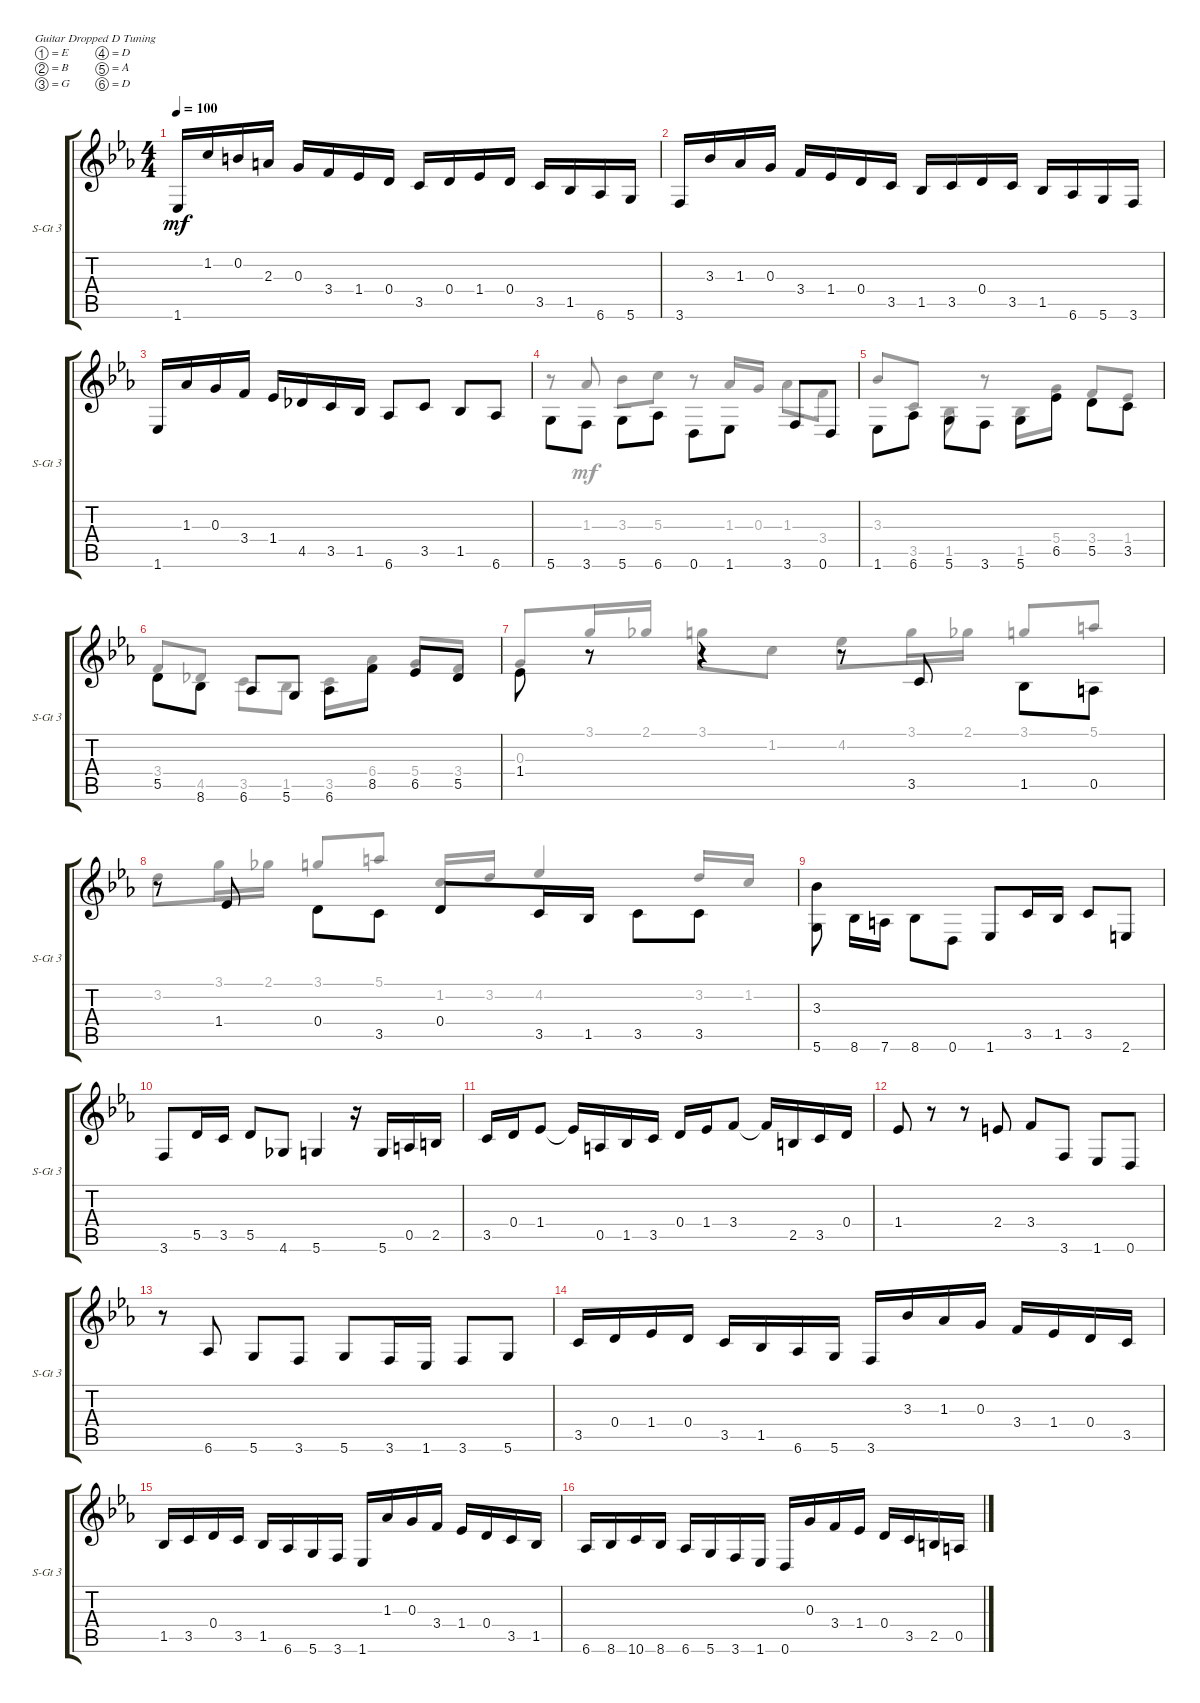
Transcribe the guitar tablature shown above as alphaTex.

\defaultSystemsLayout 4
\bracketExtendMode groupsimilarinstruments
\useSystemSignSeparator
\singleTrackTrackNamePolicy allsystems
\multiTrackTrackNamePolicy allsystems
\firstSystemTrackNameOrientation horizontal
\otherSystemsTrackNameOrientation horizontal
\track ("Steel Guitar 3" "S-Gt 3") {instrument acousticguitarsteel}
\staff {score tabs}
\tuning (E4 B3 G3 D3 A2 D2)
\voice
\ts (4 4)
\tempo 100
\clef g2
\ks cminor
1.6.16{dy mf} 1.2.16 0.2.16 2.3.16{beam split} 0.3.16 3.4.16 1.4.16 0.4.16 3.5.16 0.4.16 1.4.16 0.4.16{beam split} 3.5.16 1.5.16 6.6.16 5.6.16 |
3.6.16 3.3.16 1.3.16 0.3.16{beam split} 3.4.16 1.4.16 0.4.16 3.5.16 1.5.16 3.5.16 0.4.16 3.5.16{beam split} 1.5.16 6.6.16 5.6.16 3.6.16 |
1.6.16 1.3.16 0.3.16 3.4.16{beam split} 1.4.16 4.5.16 3.5.16 1.5.16 6.6.8 3.5.8 1.5.8 6.6.8 |
5.6.8 3.6.8{beam invert} 5.6.8{beam invert} 6.6.8{beam invert} 0.6.8 1.6.8{beam invert} 3.6.8 0.6.8 |
1.6.8 6.6.8{beam invert} 5.6.8{beam invert} 3.6.8{beam invert} 5.6.8 6.5.8{beam invert} 5.5.8{beam invert} 3.5.8{beam invert} |
5.5.8 8.6.8{beam invert} 6.6.8 5.6.8 6.6.8 8.5.8{beam invert} 6.5.8 5.5.8 |
1.4.8{beam invert} r.8 r.4 r.8 3.5.8 1.5.8 0.5.8{beam invert} |
r.8 1.4.8 0.4.8 3.5.8{beam invert} 0.4.8 3.5.16 1.5.16 3.5.8 3.5.8{beam invert} |
(5.6 3.3).8{beam invert beam split} 8.6.16 7.6.16{beam invert} 8.6.8 0.6.8{beam invert} 1.6.8 3.5.16 1.5.16 3.5.8 2.6.8 |
3.6.8 5.5.16 3.5.16 5.5.8 4.6.8 5.6.4{beam split} r.16{beam split} 5.6.16 0.5.16 2.5.16 |
3.5.16 0.4.16 1.4.8{beam split} 1.4{t}.16 0.5.16 1.5.16 3.5.16 0.4.16 1.4.16 3.4.8{beam split} 3.4{t}.16 2.5.16 3.5.16 0.4.16 |
1.4.8{beam split} r.8{beam split} r.8 2.4.8 3.4.8 3.6.8 1.6.8 0.6.8 |
r.8 6.6.8 5.6.8 3.6.8 5.6.8 3.6.16 1.6.16 3.6.8 5.6.8 |
3.5.16 0.4.16 1.4.16 0.4.16{beam split} 3.5.16 1.5.16 6.6.16 5.6.16 3.6.16 3.3.16 1.3.16 0.3.16{beam split} 3.4.16 1.4.16 0.4.16 3.5.16 |
1.5.16 3.5.16 0.4.16 3.5.16{beam split} 1.5.16 6.6.16 5.6.16 3.6.16 1.6.16 1.3.16 0.3.16 3.4.16{beam split} 1.4.16 0.4.16 3.5.16 1.5.16 |
6.6.16 8.6.16 10.6.16 8.6.16{beam split} 6.6.16 5.6.16 3.6.16 1.6.16 0.6.16 0.3.16 3.4.16 1.4.16{beam split} 0.4.16 3.5.16 2.5.16 0.5.16
\voice
\clef g2
\ottava regular
\simile none
\ks cminor
|
|
|
r.8 1.3.8{beam invert} 3.3.8 5.3.8 r.8 1.3.16{beam invert} 0.3.16 1.3.8 3.4.8 |
3.3.8 3.5.8{beam invert} 1.5.8 r.8 1.5.8 5.4.8 3.4.8 1.4.8{beam invert} |
3.4.8 4.5.8{beam invert} 3.5.8 1.5.8 3.5.8 6.4.8 5.4.8 3.4.8{beam invert} |
0.3.8{beam invert} 3.1.16 2.1.16 3.1.8 1.2.8 4.2.8 3.1.16 2.1.16 3.1.8 5.1.8{beam invert} |
3.2.8 3.1.16 2.1.16 3.1.8 5.1.8{beam invert} 1.2.16{beam invert} 3.2.16 4.2.4{beam invert} 3.2.16 1.2.16{beam invert} |
|
|
|
|
|
|
|
